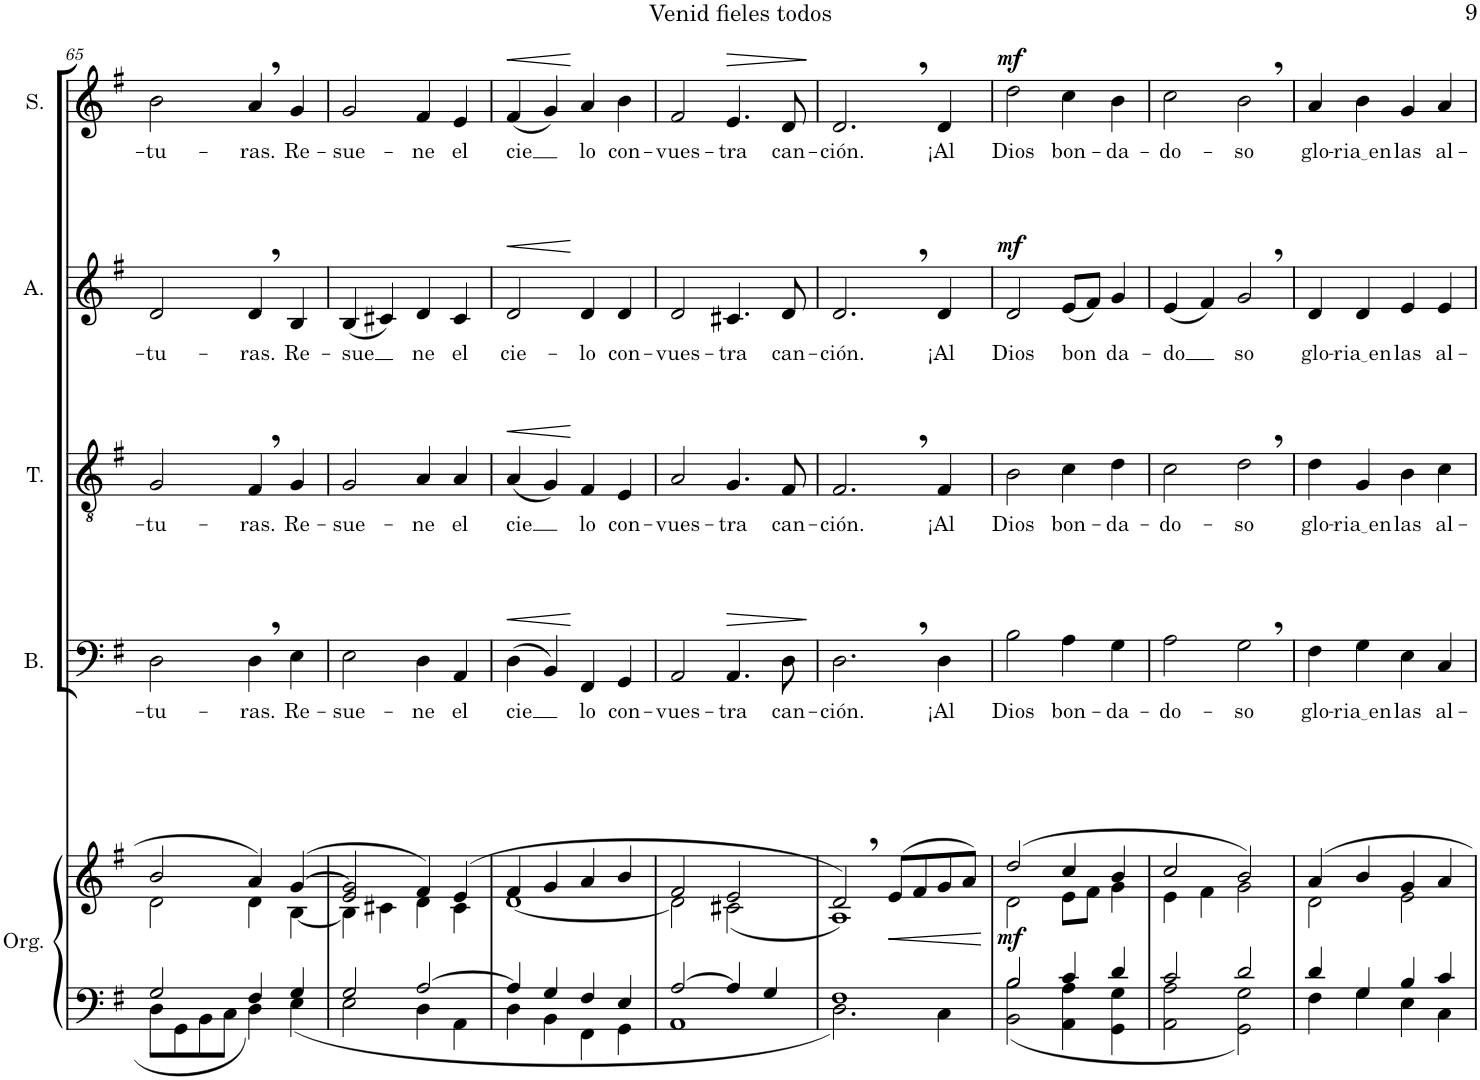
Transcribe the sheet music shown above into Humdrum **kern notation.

**kern	**kern	**dynam	**kern	**text	**dynam	**kern	**text	**dynam	**kern	**text	**dynam	**kern	**text	**dynam
*part5	*part5	*part5	*part4	*part4	*part4	*part3	*part3	*part3	*part2	*part2	*part2	*part1	*part1	*part1
*staff6	*staff5	*staff5/6	*staff4	*staff4	*staff4	*staff3	*staff3	*staff3	*staff2	*staff2	*staff2	*staff1	*staff1	*staff1
*I"Órgano	*	*	*I"Bajo	*	*	*I"Tenor	*	*	*I"Alto	*	*	*I"Soprano	*	*
*	*	*	*I'B.	*	*	*I'T.	*	*	*I'A.	*	*	*I'S.	*	*
!!LO:PB:g=z
*clefF4	*clefG2	*	*clefF4	*	*	*clefGv2	*	*	*clefG2	*	*	*clefG2	*	*
*k[f#]	*k[f#]	*	*k[f#]	*	*	*k[f#]	*	*	*k[f#]	*	*	*k[f#]	*	*
*M4/4	*M4/4	*	*M4/4	*	*	*M4/4	*	*	*M4/4	*	*	*M4/4	*	*
=65	=65	=65	=65	=65	=65	=65	=65	=65	=65	=65	=65	=65	=65	=65
*^	*^	*	*	*	*	*	*	*	*	*	*	*	*	*
!	!	!	!	!	!	!LO:LY:b	!	!	!LO:LY:b	!	!	!LO:LY:b	!	!	!LO:LY:b	!
2G/	8D\L	2b/	2d\	.	2D\	-tu-	.	2G/	-tu-	.	2d/	-tu-	.	2b\	-tu-	.
.	8GG\	.	.	.	.	.	.	.	.	.	.	.	.	.	.	.
.	8BB\	.	.	.	.	.	.	.	.	.	.	.	.	.	.	.
.	8C\J	.	.	.	.	.	.	.	.	.	.	.	.	.	.	.
!	!	!	!	!	!	!LO:LY:b	!	!	!LO:LY:b	!	!	!LO:LY:b	!	!	!LO:LY:b	!
4F#/	4D\	4a/	4d\	.	4D,\	-ras.	.	4F#,/	-ras.	.	4d,/	-ras.	.	4a,/	-ras.	.
!	!	!	!	!	!	!LO:LY:b	!	!	!LO:LY:b	!	!	!LO:LY:b	!	!	!LO:LY:b	!
4G/	4E\	([4g/	[4B\	.	4E\	Re-	.	4G/	Re-	.	4B/	Re-	.	4g/	Re-	.
=66	=66	=66	=66	=66	=66	=66	=66	=66	=66	=66	=66	=66	=66	=66	=66	=66
!	!	!	!	!	!	!LO:LY:b	!	!	!LO:LY:b	!	!	!LO:LY:b	!	!	!LO:LY:b	!
2G/	2E\	2e/ 2g/]	4B\]	.	2E\	-sue-	.	2G/	-sue-	.	(4B/	-sue	.	2g/	-sue-	.
.	.	.	4c#X\	.	.	.	.	.	.	.	4c#X/)	.	.	.	.	.
!	!	!	!	!	!	!LO:LY:b	!	!	!LO:LY:b	!	!	!LO:LY:b	!	!	!LO:LY:b	!
[2A/	4D\	4f#/)	4d\	.	4D\	-ne	.	4A/	-ne	.	4d/	-ne	.	4f#/	-ne	.
!	!	!	!	!	!	!LO:LY:b	!	!	!LO:LY:b	!	!	!LO:LY:b	!	!	!LO:LY:b	!
.	4AA\	(4e/	4c#\	.	4AA/	el	.	4A/	el	.	4c#/	el	.	4e/	el	.
=67	=67	=67	=67	=67	=67	=67	=67	=67	=67	=67	=67	=67	=67	=67	=67	=67
!	!	!	!	!	!	!LO:LY:b	!LO:HP:b	!	!LO:LY:b	!LO:HP:b	!	!LO:LY:b	!LO:HP:b	!	!LO:LY:b	!LO:HP:b
4A/]	4D\	4f#/	[1d	.	(4D\	cie	<	(4A/	cie	<	2d/	cie-	<	(4f#/	cie	<
4G/	4BB\	4g/	.	.	4BB/)	.	.	4G/)	.	.	.	.	.	4g/)	.	.
!	!	!	!	!	!	!LO:LY:b	!	!	!LO:LY:b	!	!	!LO:LY:b	!	!	!LO:LY:b	!
4F#/	4FF#\	4a/	.	.	4FF#/	lo	[	4F#/	lo	[	4d/	-lo	[	4a/	lo	[
!	!	!	!	!	!	!LO:LY:b	!	!	!LO:LY:b	!	!	!LO:LY:b	!	!	!LO:LY:b	!
4E/	4GG\	4b/	.	.	4GG/	con-	.	4E/	con-	.	4d/	con-	.	4b\	con-	.
=68	=68	=68	=68	=68	=68	=68	=68	=68	=68	=68	=68	=68	=68	=68	=68	=68
!	!	!	!	!	!	!LO:LY:b	!	!	!LO:LY:b	!	!	!LO:LY:b	!	!	!LO:LY:b	!
[2A/	1AA	2f#/	2d\]	.	2AA/	-vues-	.	2A/	-vues-	.	2d/	-vues-	.	2f#/	-vues-	.
!	!	!	!	!	!	!LO:LY:b	!LO:HP:b	!	!LO:LY:b	!	!	!LO:LY:b	!	!	!LO:LY:b	!LO:HP:b
4A/]	.	2e/	(2c#X\	.	4.AA/	-tra	>	4.G/	-tra	.	4.c#X/	-tra	.	4.e/	-tra	>
4G/	.	.	.	.	.	.	.	.	.	.	.	.	.	.	.	.
!	!	!	!	!	!	!LO:LY:b	!	!	!LO:LY:b	!	!	!LO:LY:b	!	!	!LO:LY:b	!
.	.	.	.	.	8D\	can-	.	8F#/	can-	.	8d/	can-	.	8d/	can-	.
*v	*v	*	*	*	*	*	*	*	*	*	*	*	*	*	*	*
*	*v	*v	*	*	*	*	*	*	*	*	*	*	*	*	*
.	.	.	.	.	]	.	.	.	.	.	.	.	.	]
=69	=69	=69	=69	=69	=69	=69	=69	=69	=69	=69	=69	=69	=69	=69
*^	*^	*	*	*	*	*	*	*	*	*	*	*	*	*
!	!	!	!	!	!	!LO:LY:b	!	!	!LO:LY:b	!	!	!LO:LY:b	!	!	!LO:LY:b	!
1F#	2.D\	2d,/)	1A)	.	2.D,\	-ción.	.	2.F#,/	-ción.	.	2.d,/	-ción.	.	2.d,/	-ción.	.
!	!	!	!	!LO:HP:b	!	!	!	!	!	!	!	!	!	!	!	!
.	.	(8e/L	.	<	.	.	.	.	.	.	.	.	.	.	.	.
.	.	8f#/	.	.	.	.	.	.	.	.	.	.	.	.	.	.
!	!	!	!	!	!	!LO:LY:b	!	!	!LO:LY:b	!	!	!LO:LY:b	!	!	!LO:LY:b	!
.	4C\	8g/	.	.	4D\	¡Al	.	4F#/	¡Al	.	4d/	¡Al	.	4d/	¡Al	.
.	.	8a/J)	.	.	.	.	.	.	.	.	.	.	.	.	.	.
*v	*v	*	*	*	*	*	*	*	*	*	*	*	*	*	*	*
*	*v	*v	*	*	*	*	*	*	*	*	*	*	*	*	*
.	.	[	.	.	.	.	.	.	.	.	.	.	.	.
=70	=70	=70	=70	=70	=70	=70	=70	=70	=70	=70	=70	=70	=70	=70
*^	*^	*	*	*	*	*	*	*	*	*	*	*	*	*
!	!	!	!	!LO:DY:b	!	!LO:LY:b	!	!	!LO:LY:b	!	!	!LO:LY:b	!LO:DY:a	!	!LO:LY:b	!LO:DY:a
2B/	2BB\ 2B\	(2dd/	2d\	mf	2B\	Dios	.	2B\	Dios	.	2d/	Dios	mf	2dd\	Dios	mf
!	!	!	!	!	!	!LO:LY:b	!	!	!LO:LY:b	!	!	!LO:LY:b	!	!	!LO:LY:b	!
4c/	4AA\ 4A\	4cc/	8e\L	.	4A\	bon-	.	4c\	bon-	.	(8e/L	bon	.	4cc\	bon-	.
.	.	.	8f#\J	.	.	.	.	.	.	.	8f#/J)	.	.	.	.	.
!	!	!	!	!	!	!LO:LY:b	!	!	!LO:LY:b	!	!	!LO:LY:b	!	!	!LO:LY:b	!
4d/	4GG\ 4G\	4b/	4g\	.	4G\	-da-	.	4d\	-da-	.	4g/	-da-	.	4b\	-da-	.
=71	=71	=71	=71	=71	=71	=71	=71	=71	=71	=71	=71	=71	=71	=71	=71	=71
!	!	!	!	!	!	!LO:LY:b	!	!	!LO:LY:b	!	!	!LO:LY:b	!	!	!LO:LY:b	!
2c/	2AA\ 2A\	2cc/	4e\	.	2A\	-do-	.	2c\	-do-	.	(4e/	-do	.	2cc\	-do-	.
.	.	.	4f#\	.	.	.	.	.	.	.	4f#/)	.	.	.	.	.
!	!	!	!	!	!	!LO:LY:b	!	!	!LO:LY:b	!	!	!LO:LY:b	!	!	!LO:LY:b	!
2d/	2GG\ 2G\	2b/)	2g\	.	2G,\	-so	.	2d,\	-so	.	2g,/	so	.	2b,\	-so	.
=72	=72	=72	=72	=72	=72	=72	=72	=72	=72	=72	=72	=72	=72	=72	=72	=72
!	!	!	!	!	!	!LO:LY:b	!	!	!LO:LY:b	!	!	!LO:LY:b	!	!	!LO:LY:b	!
4d/	4F#\	4a/	2d\	.	4F#\	glo-	.	4d\	glo-	.	4d/	glo-	.	4a/	glo-	.
!	!	!	!	!	!	!LO:LY:b	!	!	!LO:LY:b	!	!	!LO:LY:b	!	!	!LO:LY:b	!
4G/	4G\	4b/	.	.	4G\	ria en	.	4G/	ria en	.	4d/	ria en	.	4b\	ria en	.
!	!	!	!	!	!	!LO:LY:b	!	!	!LO:LY:b	!	!	!LO:LY:b	!	!	!LO:LY:b	!
4B/	4E\	4g/	2e\	.	4E\	las	.	4B\	las	.	4e/	las	.	4g/	las	.
!	!	!	!	!	!	!LO:LY:b	!	!	!LO:LY:b	!	!	!LO:LY:b	!	!	!LO:LY:b	!
4c/	4C\	4a/	.	.	4C/	al-	.	4c\	al-	.	4e/	al-	.	4a/	al-	.
*v	*v	*	*	*	*	*	*	*	*	*	*	*	*	*	*	*
*	*v	*v	*	*	*	*	*	*	*	*	*	*	*	*	*
=	=	=	=	=	=	=	=	=	=	=	=	=	=	=
*-	*-	*-	*-	*-	*-	*-	*-	*-	*-	*-	*-	*-	*-	*-
